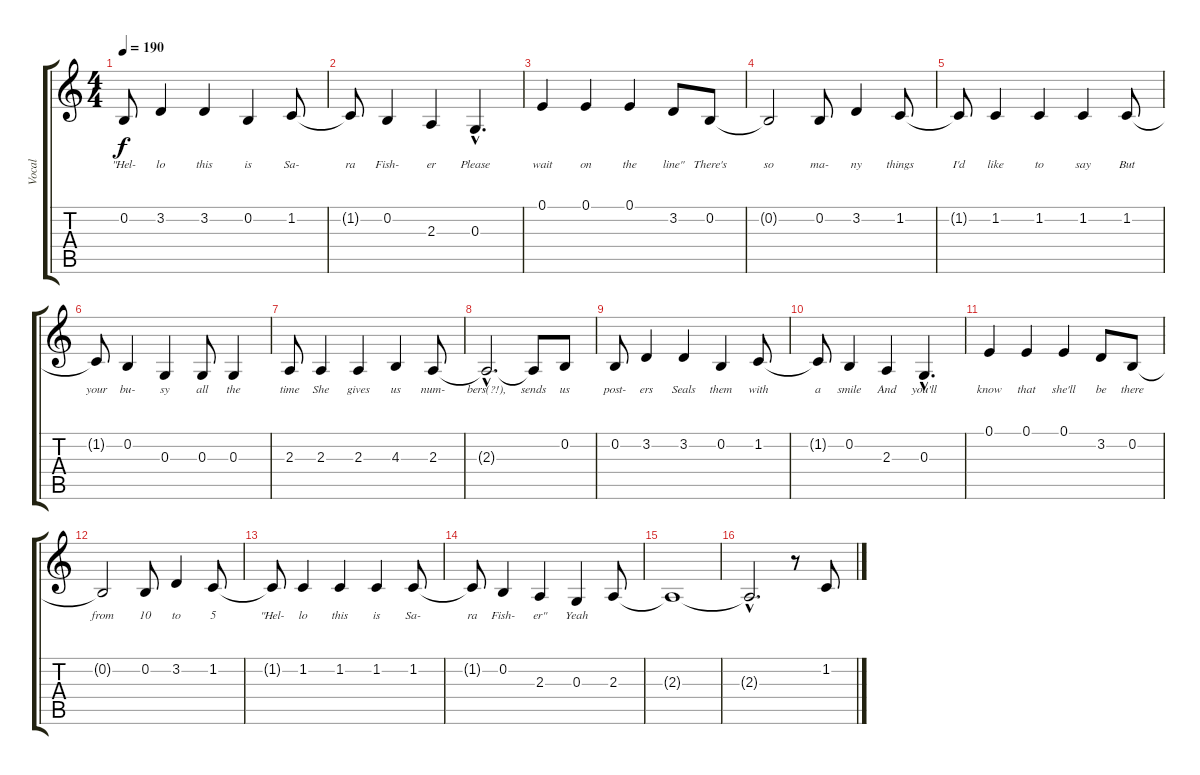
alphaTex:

\track ("Vocal" "Vocal") {instrument lead1square}
\staff {score tabs}
\tuning (E4 B3 G3 D3 A2 E2) {hide}
\ts (4 4)
\tempo 190
\clef g2
\ks c
0.2.8{lyrics (0 "\"Hel-") lyrics (1 "") lyrics (2 "") lyrics (3 "") lyrics (4 "") dy f instrument lead1square} 3.2.4{lyrics (0 "lo") lyrics (1 "") lyrics (2 "") lyrics (3 "") lyrics (4 "")} 3.2.4{lyrics (0 "this") lyrics (1 "") lyrics (2 "") lyrics (3 "") lyrics (4 "")} 0.2.4{lyrics (0 "is") lyrics (1 "") lyrics (2 "") lyrics (3 "") lyrics (4 "")} 1.2.8{lyrics (0 "Sa-") lyrics (1 "") lyrics (2 "") lyrics (3 "") lyrics (4 "")} |
1.2{t}.8{lyrics (0 "ra") lyrics (1 "") lyrics (2 "") lyrics (3 "") lyrics (4 "")} 0.2.4{lyrics (0 "Fish-") lyrics (1 "") lyrics (2 "") lyrics (3 "") lyrics (4 "")} 2.3.4{lyrics (0 "er") lyrics (1 "") lyrics (2 "") lyrics (3 "") lyrics (4 "")} 0.3{hac}.4{d lyrics (0 "Please") lyrics (1 "") lyrics (2 "") lyrics (3 "") lyrics (4 "")} |
0.1.4{lyrics (0 "wait") lyrics (1 "") lyrics (2 "") lyrics (3 "") lyrics (4 "")} 0.1.4{lyrics (0 "on") lyrics (1 "") lyrics (2 "") lyrics (3 "") lyrics (4 "")} 0.1.4{lyrics (0 "the") lyrics (1 "") lyrics (2 "") lyrics (3 "") lyrics (4 "")} 3.2.8{lyrics (0 "line\"") lyrics (1 "") lyrics (2 "") lyrics (3 "") lyrics (4 "")} 0.2.8{lyrics (0 "There's") lyrics (1 "") lyrics (2 "") lyrics (3 "") lyrics (4 "")} |
0.2{t}.2{lyrics (0 "so") lyrics (1 "") lyrics (2 "") lyrics (3 "") lyrics (4 "")} 0.2.8{lyrics (0 "ma-") lyrics (1 "") lyrics (2 "") lyrics (3 "") lyrics (4 "")} 3.2.4{lyrics (0 "ny") lyrics (1 "") lyrics (2 "") lyrics (3 "") lyrics (4 "")} 1.2.8{lyrics (0 "things") lyrics (1 "") lyrics (2 "") lyrics (3 "") lyrics (4 "")} |
1.2{t}.8{lyrics (0 "I'd") lyrics (1 "") lyrics (2 "") lyrics (3 "") lyrics (4 "")} 1.2.4{lyrics (0 "like") lyrics (1 "") lyrics (2 "") lyrics (3 "") lyrics (4 "")} 1.2.4{lyrics (0 "to") lyrics (1 "") lyrics (2 "") lyrics (3 "") lyrics (4 "")} 1.2.4{lyrics (0 "say") lyrics (1 "") lyrics (2 "") lyrics (3 "") lyrics (4 "")} 1.2.8{lyrics (0 "But") lyrics (1 "") lyrics (2 "") lyrics (3 "") lyrics (4 "")} |
1.2{t}.8{lyrics (0 "your") lyrics (1 "") lyrics (2 "") lyrics (3 "") lyrics (4 "")} 0.2.4{lyrics (0 "bu-") lyrics (1 "") lyrics (2 "") lyrics (3 "") lyrics (4 "")} 0.3.4{lyrics (0 "sy") lyrics (1 "") lyrics (2 "") lyrics (3 "") lyrics (4 "")} 0.3.8{lyrics (0 "all") lyrics (1 "") lyrics (2 "") lyrics (3 "") lyrics (4 "")} 0.3.4{lyrics (0 "the") lyrics (1 "") lyrics (2 "") lyrics (3 "") lyrics (4 "")} |
2.3.8{lyrics (0 "time") lyrics (1 "") lyrics (2 "") lyrics (3 "") lyrics (4 "")} 2.3.4{lyrics (0 "She") lyrics (1 "") lyrics (2 "") lyrics (3 "") lyrics (4 "")} 2.3.4{lyrics (0 "gives") lyrics (1 "") lyrics (2 "") lyrics (3 "") lyrics (4 "")} 4.3.4{lyrics (0 "us") lyrics (1 "") lyrics (2 "") lyrics (3 "") lyrics (4 "")} 2.3.8{lyrics (0 "num-") lyrics (1 "") lyrics (2 "") lyrics (3 "") lyrics (4 "")} |
2.3{hac t}.2{d lyrics (0 "bers(?!),") lyrics (1 "") lyrics (2 "") lyrics (3 "") lyrics (4 "")} 2.3{t}.8{lyrics (0 "sends") lyrics (1 "") lyrics (2 "") lyrics (3 "") lyrics (4 "")} 0.2.8{lyrics (0 "us") lyrics (1 "") lyrics (2 "") lyrics (3 "") lyrics (4 "")} |
0.2.8{lyrics (0 "post-") lyrics (1 "") lyrics (2 "") lyrics (3 "") lyrics (4 "")} 3.2.4{lyrics (0 "ers") lyrics (1 "") lyrics (2 "") lyrics (3 "") lyrics (4 "")} 3.2.4{lyrics (0 "Seals") lyrics (1 "") lyrics (2 "") lyrics (3 "") lyrics (4 "")} 0.2.4{lyrics (0 "them") lyrics (1 "") lyrics (2 "") lyrics (3 "") lyrics (4 "")} 1.2.8{lyrics (0 "with") lyrics (1 "") lyrics (2 "") lyrics (3 "") lyrics (4 "")} |
1.2{t}.8{lyrics (0 "a") lyrics (1 "") lyrics (2 "") lyrics (3 "") lyrics (4 "")} 0.2.4{lyrics (0 "smile") lyrics (1 "") lyrics (2 "") lyrics (3 "") lyrics (4 "")} 2.3.4{lyrics (0 "And") lyrics (1 "") lyrics (2 "") lyrics (3 "") lyrics (4 "")} 0.3{hac}.4{d lyrics (0 "you'll") lyrics (1 "") lyrics (2 "") lyrics (3 "") lyrics (4 "")} |
0.1.4{lyrics (0 "know") lyrics (1 "") lyrics (2 "") lyrics (3 "") lyrics (4 "")} 0.1.4{lyrics (0 "that") lyrics (1 "") lyrics (2 "") lyrics (3 "") lyrics (4 "")} 0.1.4{lyrics (0 "she'll") lyrics (1 "") lyrics (2 "") lyrics (3 "") lyrics (4 "")} 3.2.8{lyrics (0 "be") lyrics (1 "") lyrics (2 "") lyrics (3 "") lyrics (4 "")} 0.2.8{lyrics (0 "there") lyrics (1 "") lyrics (2 "") lyrics (3 "") lyrics (4 "")} |
0.2{t}.2{lyrics (0 "from") lyrics (1 "") lyrics (2 "") lyrics (3 "") lyrics (4 "")} 0.2.8{lyrics (0 "10") lyrics (1 "") lyrics (2 "") lyrics (3 "") lyrics (4 "")} 3.2.4{lyrics (0 "to") lyrics (1 "") lyrics (2 "") lyrics (3 "") lyrics (4 "")} 1.2.8{lyrics (0 "5") lyrics (1 "") lyrics (2 "") lyrics (3 "") lyrics (4 "")} |
1.2{t}.8{lyrics (0 "\"Hel-") lyrics (1 "") lyrics (2 "") lyrics (3 "") lyrics (4 "")} 1.2.4{lyrics (0 "lo") lyrics (1 "") lyrics (2 "") lyrics (3 "") lyrics (4 "")} 1.2.4{lyrics (0 "this") lyrics (1 "") lyrics (2 "") lyrics (3 "") lyrics (4 "")} 1.2.4{lyrics (0 "is") lyrics (1 "") lyrics (2 "") lyrics (3 "") lyrics (4 "")} 1.2.8{lyrics (0 "Sa-") lyrics (1 "") lyrics (2 "") lyrics (3 "") lyrics (4 "")} |
1.2{t}.8{lyrics (0 "ra") lyrics (1 "") lyrics (2 "") lyrics (3 "") lyrics (4 "")} 0.2.4{lyrics (0 "Fish-") lyrics (1 "") lyrics (2 "") lyrics (3 "") lyrics (4 "")} 2.3.4{lyrics (0 "er\"") lyrics (1 "") lyrics (2 "") lyrics (3 "") lyrics (4 "")} 0.3.4{lyrics (0 "Yeah") lyrics (1 "") lyrics (2 "") lyrics (3 "") lyrics (4 "")} 2.3.8 |
2.3{t}.1 |
2.3{hac t}.2{d} r.8 1.2.8
